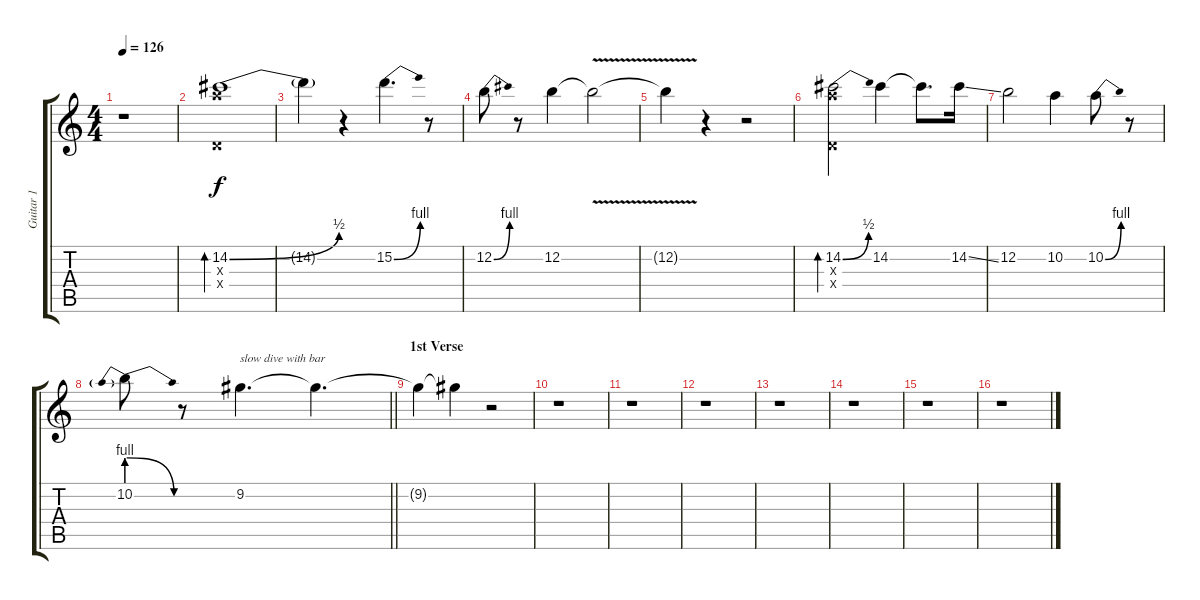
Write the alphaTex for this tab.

\track ("Guitar 1" "Guitar 1") {instrument overdrivenguitar}
\staff {score tabs}
\tuning (E4 B3 G3 D3 A2 E2) {hide}
\ts (4 4)
\tempo 126
\clef g2
\ks c
r.1{dy f instrument overdrivenguitar} |
(14.2{be (bend 0 0 60 2)} 14.3{x} 0.4{x}).1{bd 120} |
14.2{t}.4 r.4 15.2{be (bend 0 0 60 4)}.4{d} r.8 |
12.2{be (bend 0 0 60 4)}.8 r.8 12.2.4 12.2{v t}.2 |
12.2{t}.4 r.4 r.2 |
(14.2{be (bend 0 0 60 2)} 14.3{x} 0.4{x}).2{bd 120} 14.2.4 14.2{t}.8{d} 14.2{ss}.16 |
12.2.2 10.2.4 10.2{be (bend 0 0 60 4)}.8 r.8 |
\barLineRight lightlight
10.2{be (prebendrelease 0 4 60 0)}.8 r.8 9.2.4{d txt "slow dive with bar"} 9.2{t}.4{d} |
\section ("" "1st Verse")
9.2{t}.4 9.2{t}.4 r.2 |
r.1 |
r.1 |
r.1 |
r.1 |
r.1 |
r.1 |
r.1
